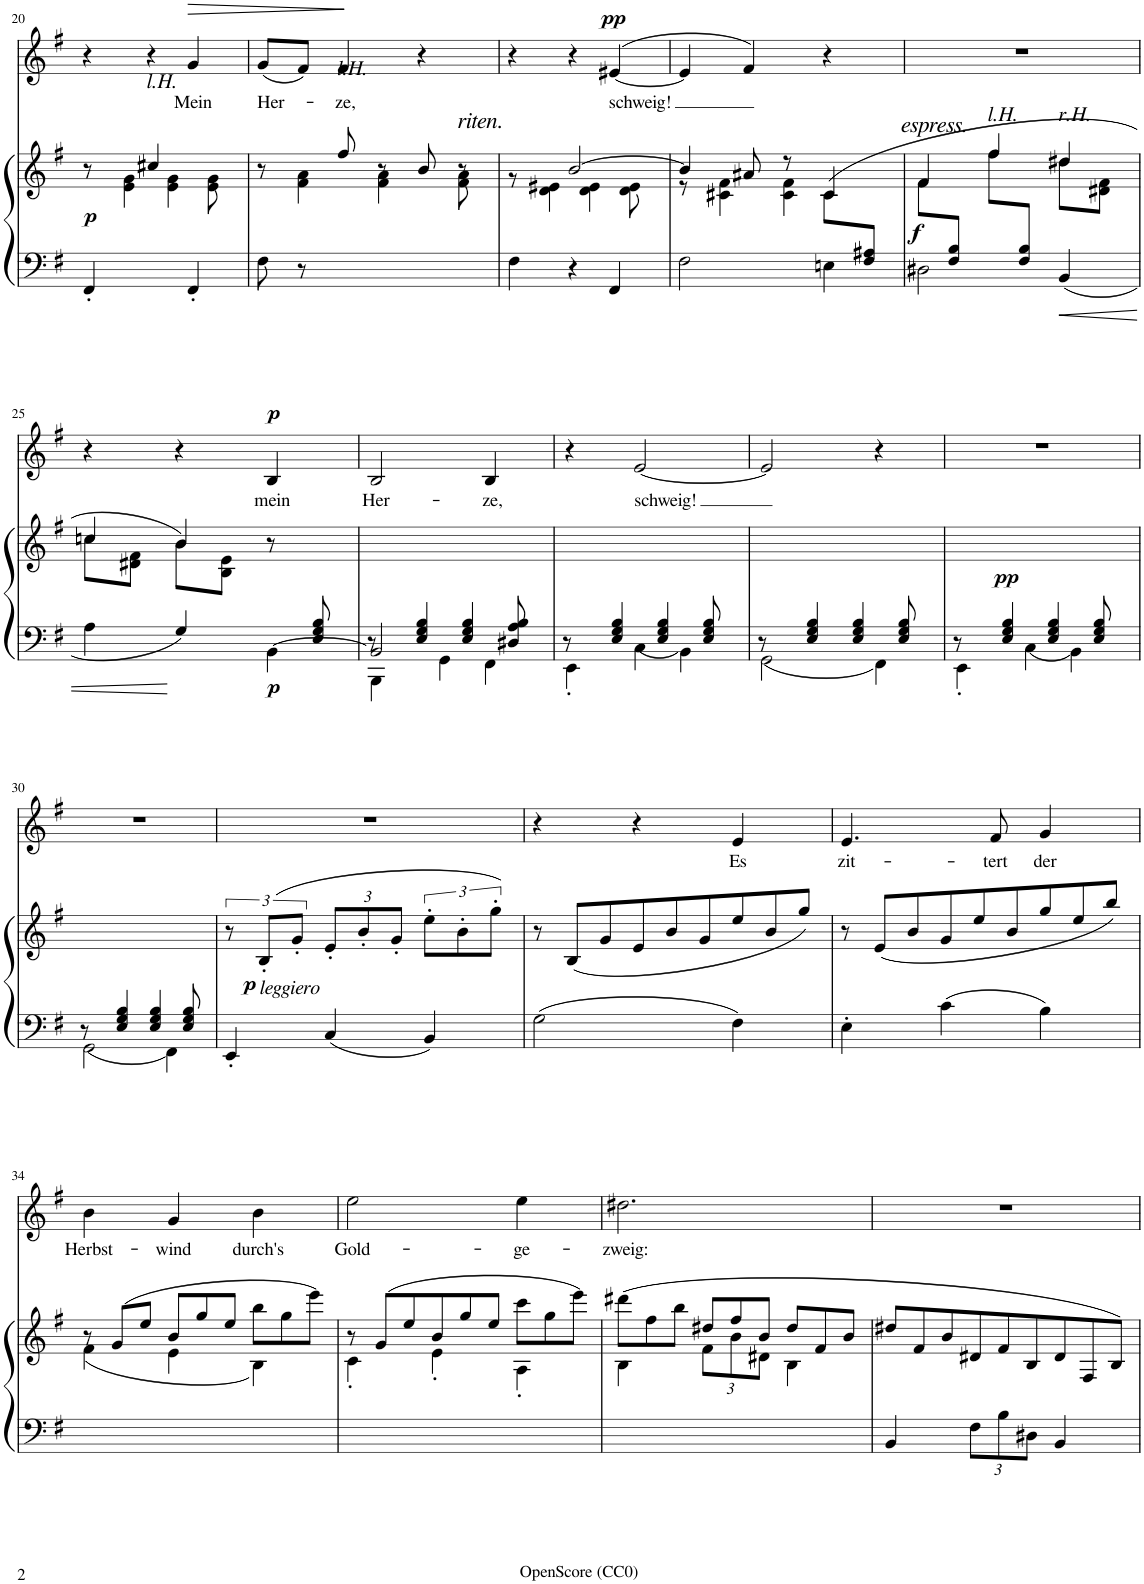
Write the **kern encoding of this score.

**kern	**kern	**dynam	**kern	**text	**dynam
*part2	*part2	*part2	*part1	*part1	*part1
*staff3	*staff2	*staff2/3	*staff1	*staff1	*staff1
*I"Pianoforte	*	*	*I"Singstimme Voice	*	*
*I'Pno	*	*	*	*	*
!!LO:PB:g=z
*clefF4	*clefG2	*	*clefG2	*	*
*k[f#]	*k[f#]	*	*k[f#]	*	*
*M3/4	*M3/4	*	*M3/4	*	*
=20	=20	=20	=20	=20	=20
*	*^	*	*	*	*
!	!	!	!LO:DY:b	!	!	!
4FF#'/	8r	4ryy	p	4r	.	.
.	4e\ 4g\	.	.	.	.	.
!LO:TX:a:i:t=l.H.	!	!	!	!	!	!
4ryy	.	4cc#X/	.	4r	.	.
.	4e\ 4g\	.	.	.	.	.
!	!	!	!	!	!LO:LY:b	!LO:HP:b
4FF#'/	.	4ryy	.	4g/	Mein	>
.	8e\ 8g\	.	.	.	.	.
=21	=21	=21	=21	=21	=21	=21
!	!	!	!	!	!LO:LY:b	!
8F#\	8r	4ryy	.	(8g/L	Her-	.
8r	4f#\ 4a\	.	.	8f#/J)	.	.
!LO:TX:a:i:t=l.H.	!	!	!	!	!	!
!	!	!	!	!	!LO:LY:b	!
8ryy	.	8ff#/	.	4f#/	-ze,	]
8r	4f#\ 4a\	8ryy	.	.	.	.
8ryy	.	8b/	.	4r	.	.
!	!LO:TX:a:i:t=riten.	!	!	!	!	!
8r	8f#\ 8a\	8ryy	.	.	.	.
=22	=22	=22	=22	=22	=22	=22
4F#\	4ryy	8r	.	4r	.	.
.	.	4d\ 4e#X\	.	.	.	.
4r	[2b/	.	.	4r	.	.
.	.	4d\ 4e#\	.	.	.	.
!	!	!	!	!	!LO:LY:b	!LO:DY:a
4FF#/	.	.	.	(>[4e#X/	schweig!	pp
.	.	8d\ 8e#\	.	.	.	.
=23	=23	=23	=23	=23	=23	=23
*^	*	*^	*	*	*	*
8ryy	2F#\	4b/]	8r	2ryy	.	4e#/]	.	.
.	.	.	4c#X\ 4f#\	.	.	.	.	.
.	.	8a#X/	.	.	.	4f#/)	.	.
.	.	8r	4c#\ 4f#\	.	.	.	.	.
.	4En\	(8c#\L	.	4c#/	.	4r	.	.
8F#/ 8A#X/J	.	8ryy	8ryy	.	.	.	.	.
*	*	*	*v	*v	*	*	*	*
=24	=24	=24	=24	=24	=24	=24	=24
!	!	!LO:TX:a:i:t=espress.	!	!	!	!	!
!	!	!	!	!LO:DY:b	!	!	!
8ryy	2D#X\	4f#/	8f#\L	f	2.r	.	.
8F#/ 8B/J	.	.	8ryy	.	.	.	.
!	!	!LO:TX:a:i:t=l.H.	!	!	!	!	!
8ryy	.	4ff#/	8ff#\L	.	.	.	.
8F#/ 8B/J	.	.	8ryy	.	.	.	.
!	!	!LO:TX:a:i:t=r.H.	!	!	!	!	!
!	!	!	!	!LO:HP:b	!	!	!
4ryy	4BB/	4dd#X/	8dd#\L	<	.	.	.
.	.	.	8d#X\ 8f#\J	.	.	.	.
!!LO:LB:g=z
=25	=25	=25	=25	=25	=25	=25	=25
8ryy	4A\	8ccn\L	4cc/	.	4r	.	.
.	.	8d#X\ 8f#\J	.	.	.	.	.
.	4G/	8b\L)	4b/	[	4r	.	.
.	.	8B\ 8e\J	.	.	.	.	.
!	!	!	!	!LO:DY:b=2	!	!LO:LY:b	!LO:DY:a
.	[4BB\	8r	8ryy	p	4B/	mein	p
8E/ 8G/ 8B/	.	8ryy	8ryy	.	.	.	.
=26	=26	=26	=26	=26	=26	=26	=26
*	*^	*	*	*	*	*	*
!	!	!	!	!	!	!	!LO:LY:b	!
*	*	*	*v	*v	*	*	*	*
8ryy	2BB/]	4BBB\	8r	.	2B/	Her-	.
4E/ 4G/ 4B/	.	.	2ryy	.	.	.	.
.	.	4GG\	.	.	.	.	.
4E/ 4G/ 4B/	.	.	.	.	.	.	.
!	!	!	!	!	!	!LO:LY:b	!
.	4ryy	4FF#\	.	.	4B/	-ze,	.
8D#X/ 8A/ 8B/	.	.	8ryy	.	.	.	.
*	*v	*v	*	*	*	*	*
=27	=27	=27	=27	=27	=27	=27
8ryy	4EE'<\	8r	.	4r	.	.
4E/ 4G/ 4B/	.	2ryy	.	.	.	.
!	!	!	!	!	!LO:LY:b	!
.	4C\	.	.	[2e/	schweig!	.
4E/ 4G/ 4B/	.	.	.	.	.	.
.	4BB\	.	.	.	.	.
8E/ 8G/ 8B/	.	8ryy	.	.	.	.
=28	=28	=28	=28	=28	=28	=28
8ryy	2GG\	8r	.	2e/]	.	.
4E/ 4G/ 4B/	.	2ryy	.	.	.	.
4E/ 4G/ 4B/	.	.	.	.	.	.
.	4FF#\	.	.	4r	.	.
8E/ 8G/ 8B/	.	8ryy	.	.	.	.
=29	=29	=29	=29	=29	=29	=29
8ryy	4EE'<\	8r	.	2.r	.	.
!	!	!	!LO:DY:b	!	!	!
4E/ 4G/ 4B/	.	2ryy	pp	.	.	.
.	4C\	.	.	.	.	.
4E/ 4G/ 4B/	.	.	.	.	.	.
.	4BB\	.	.	.	.	.
8E/ 8G/ 8B/	.	8ryy	.	.	.	.
!!LO:LB:g=z
=30	=30	=30	=30	=30	=30	=30
8ryy	2GG\	8r	.	2.r	.	.
4E/ 4G/ 4B/	.	2ryy	.	.	.	.
4E/ 4G/ 4B/	.	.	.	.	.	.
.	4FF#\	.	.	.	.	.
8E/ 8G/ 8B/	.	8ryy	.	.	.	.
*v	*v	*	*	*	*	*
=31	=31	=31	=31	=31	=31
4EE'/	12r	.	2.r	.	.
!	!LO:TX:b:i:t=leggiero	!	!	!	!
!	!	!LO:DY:b	!	!	!
.	(12B'/L	p	.	.	.
.	12g'/J	.	.	.	.
*	*Xbrackettup	*	*	*	*
4C/	12e'/L	.	.	.	.
.	12b'/	.	.	.	.
.	12g'/J	.	.	.	.
*	*brackettup	*	*	*	*
4BB/	12ee'\L	.	.	.	.
.	12b'\	.	.	.	.
.	12gg'\J)	.	.	.	.
=32	=32	=32	=32	=32	=32
2G\	12r	.	4r	.	.
.	(12B'/L	.	.	.	.
.	12g'/	.	.	.	.
.	12e'/	.	4r	.	.
.	12b'/	.	.	.	.
.	12g'/	.	.	.	.
!	!	!	!	!LO:LY:b	!
4F#\	12ee'/	.	4e/	Es	.
.	12b'/	.	.	.	.
.	12gg'/J)	.	.	.	.
=33	=33	=33	=33	=33	=33
!	!	!	!	!LO:LY:b	!
4E'\	12r	.	4.e/	zit-	.
.	(12e'/L	.	.	.	.
.	12b'/	.	.	.	.
4c\	12g'/	.	.	.	.
.	12ee'/	.	.	.	.
!	!	!	!	!LO:LY:b	!
.	.	.	8f#/	-tert	.
.	12b'/	.	.	.	.
!	!	!	!	!LO:LY:b	!
4B\	12gg'/	.	4g/	der	.
.	12ee'/	.	.	.	.
.	12bb'/J)	.	.	.	.
!!LO:LB:g=z
=34	=34	=34	=34	=34	=34
*	*^	*	*	*	*
!	!	!	!	!	!LO:LY:b	!
2.ryy	12r	(<4f#\	.	4b\	Herbst-	.
.	(12g'/L	.	.	.	.	.
.	12ee'/J	.	.	.	.	.
*	*Xbrackettup	*	*	*	*	*
!	!	!	!	!	!LO:LY:b	!
.	12b'/L	4e\	.	4g/	-wind	.
.	12gg'/	.	.	.	.	.
.	12ee'/J	.	.	.	.	.
*	*brackettup	*	*	*	*	*
!	!	!	!	!	!LO:LY:b	!
.	12bb'\L	4B\)	.	4b\	durch's	.
.	12gg'\	.	.	.	.	.
.	12eee'\J)	.	.	.	.	.
=35	=35	=35	=35	=35	=35	=35
!	!	!	!	!	!LO:LY:b	!
2.ryy	12r	4c'<\	.	2ee\	Gold-	.
.	(12g'/L	.	.	.	.	.
.	12ee'/	.	.	.	.	.
.	12b'/	4e'<\	.	.	.	.
.	12gg'/	.	.	.	.	.
.	12ee'/J	.	.	.	.	.
!	!	!	!	!	!LO:LY:b	!
.	12ccc'\L	4A'<\	.	4ee\	-ge-	.
.	12gg'\	.	.	.	.	.
.	12eee'\J)	.	.	.	.	.
=36	=36	=36	=36	=36	=36	=36
*	*Xbrackettup	*	*	*	*	*
!	!	!	!	!	!LO:LY:b	!
2.ryy	(12ddd#X\L	4B\	.	2.dd#X\	-zweig:	.
.	12ff#'\	.	.	.	.	.
.	12bb'\J	.	.	.	.	.
.	12dd#X'/L	12f#\L	.	.	.	.
.	12ff#'/	12b\	.	.	.	.
.	12b'/J	12d#X\J	.	.	.	.
.	12dd#'/L	4B\	.	.	.	.
.	12f#'/	.	.	.	.	.
.	12b'/J	.	.	.	.	.
*	*v	*v	*	*	*	*
=37	=37	=37	=37	=37	=37
*	*brackettup	*	*	*	*
4BB/	12dd#X/L	.	2.r	.	.
.	12f#'/	.	.	.	.
.	12b'/	.	.	.	.
*Xbrackettup	*	*	*	*	*
12F#\L	12d#X'/	.	.	.	.
12B\	12f#'/	.	.	.	.
12D#X\J	12B'/	.	.	.	.
4BB/	12d#'/	.	.	.	.
.	12F#'/	.	.	.	.
.	12B'/J)	.	.	.	.
=	=	=	=	=	=
*-	*-	*-	*-	*-	*-
